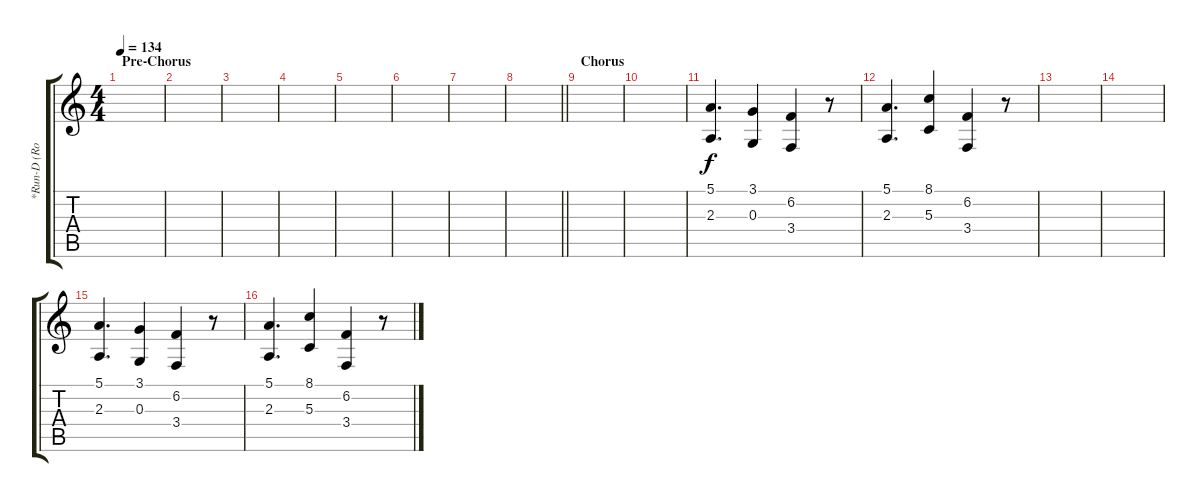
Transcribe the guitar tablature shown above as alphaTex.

\track ("*Run-D (Robot Vocal)" "*Run-D (Ro") {instrument lead2sawtooth}
\staff {score tabs}
\tuning (E4 B3 G3 D3 A2 E2) {hide}
\ts (4 4)
\section ("" "Pre-Chorus")
\tempo 134
\clef g2
\ks c
|
|
|
|
|
|
|
\barLineRight lightlight
|
\section ("" "Chorus")
|
|
(5.1 2.3).4{d} (3.1 0.3).4 (6.2 3.4).4 r.8 |
(5.1 2.3).4{d} (8.1 5.3).4 (6.2 3.4).4 r.8 |
|
|
(5.1 2.3).4{d} (3.1 0.3).4 (6.2 3.4).4 r.8 |
(5.1 2.3).4{d} (8.1 5.3).4 (6.2 3.4).4 r.8
